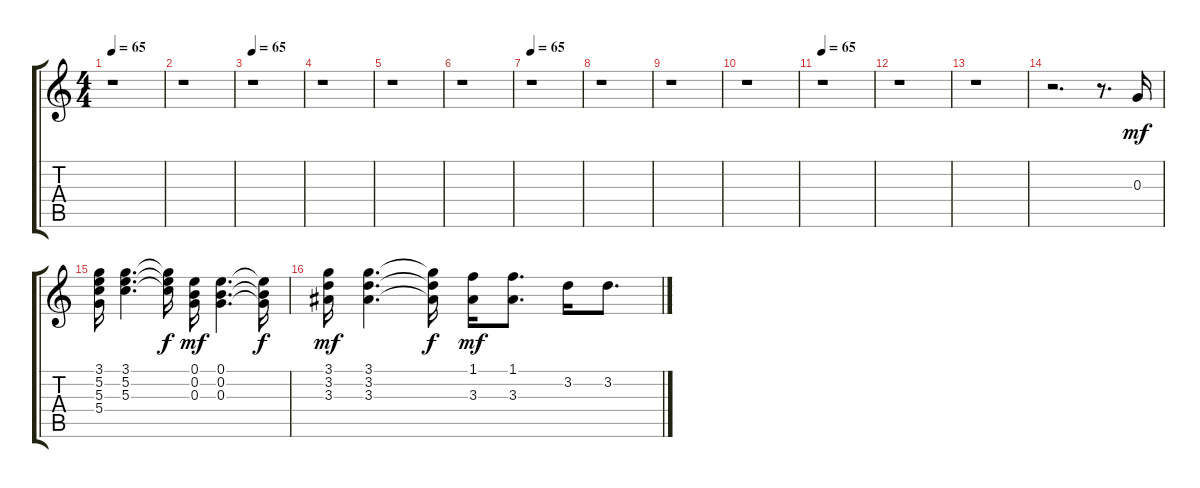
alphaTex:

\track "" {instrument acousticguitarsteel}
\staff {score tabs}
\tuning (E4 B3 G3 D3 A2 E2) {hide}
\ts (4 4)
\tempo 65
\clef g2
\ks c
r.1{dy p} |
r.1 |
\tempo 65
r.1 |
r.1 |
r.1 |
r.1 |
\tempo 65
r.1 |
r.1 |
r.1 |
r.1 |
\tempo 65
r.1 |
r.1 |
r.1 |
r.2{d} r.8{d} 0.3.16{dy mf} |
(3.1 5.2 5.3 5.4).16 (3.1 5.2 5.3).4{d} (3.1{t} 5.2{t} 5.3{t}).16{dy f} (0.1 0.2 0.3).16{dy mf} (0.1 0.2 0.3).4{d} (0.1{t} 0.2{t} 0.3{t}).16{dy f} |
(3.1 3.2 3.3).16{dy mf} (3.1 3.2 3.3).4{d} (3.1{t} 3.2{t} 3.3{t}).16{dy f} (1.1 3.3).16{dy mf} (1.1 3.3).8{d} 3.2.16 3.2.8{d}
